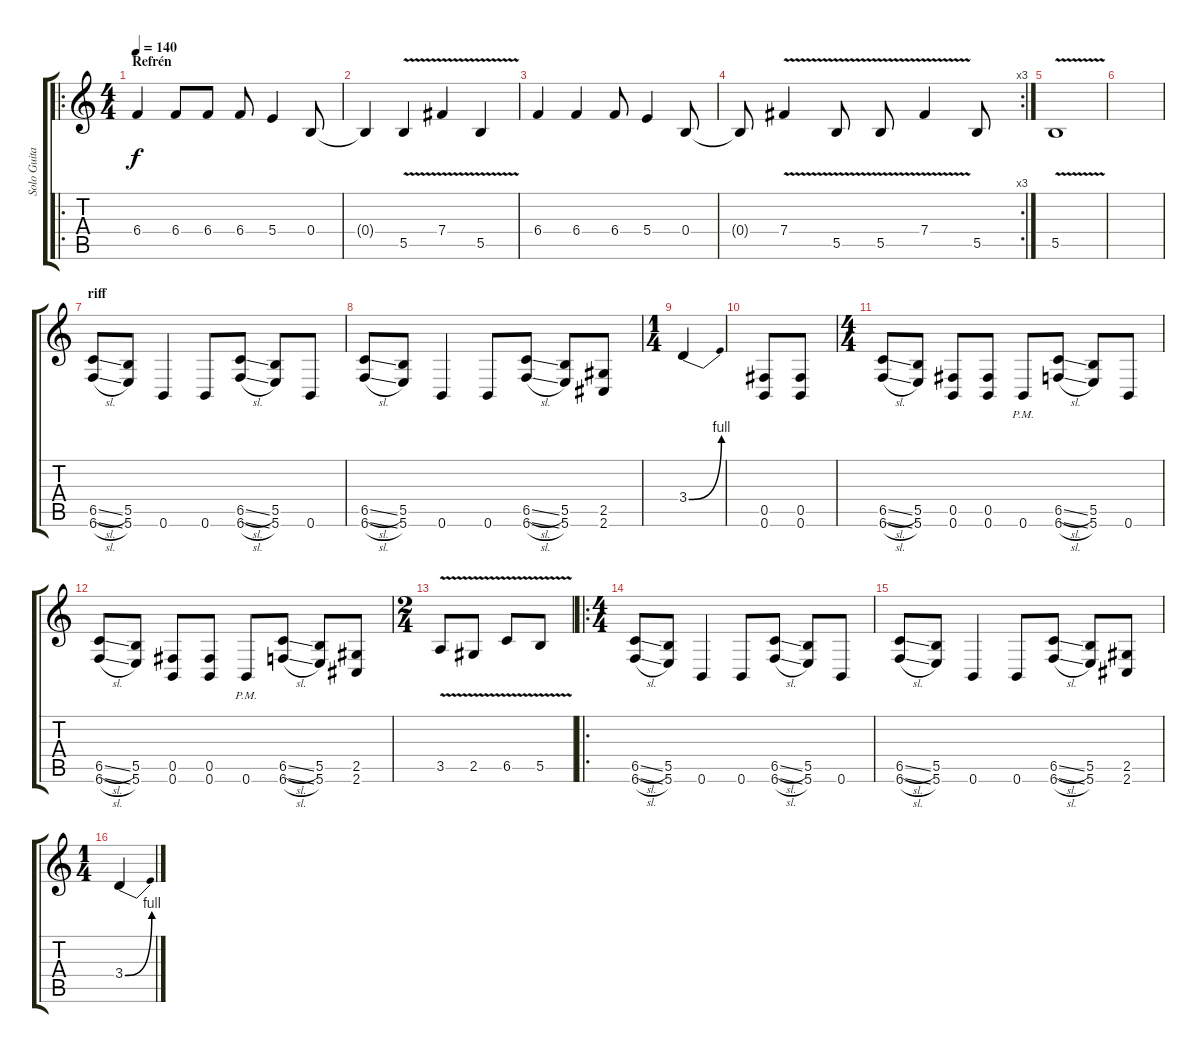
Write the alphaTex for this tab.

\track ("Solo Guitar" "Solo Guita") {instrument overdrivenguitar}
\staff {score tabs}
\tuning (Db4 Ab3 E3 B2 Gb2 B1) {hide}
\ro
\ts (4 4)
\section ("" "Refrén")
\tempo 140
\clef g2
\ks c
6.4.4{dy f} 6.4.8 6.4.8 6.4.8 5.4.4 0.4.8 |
0.4{t}.4 5.5{v}.4 7.4{v}.4 5.5{v}.4 |
6.4.4 6.4.4 6.4.8 5.4.4 0.4.8 |
\rc 3
0.4{t}.8 7.4{v}.4 5.5{v}.8 5.5{v}.8 7.4{v}.4 5.5.8 |
\section ("" "")
5.5{v}.1 |
\section ("" "")
|
\section ("" "riff")
(6.5{sl} 6.6{sl}).8 (5.5 5.6).8 0.6.4 0.6.8 (6.5{sl} 6.6{sl}).8 (5.5 5.6).8 0.6.8 |
(6.5{sl} 6.6{sl}).8 (5.5 5.6).8 0.6.4 0.6.8 (6.5{sl} 6.6{sl}).8 (5.5 5.6).8 (2.5 2.6).8 |
\ts (1 4)
3.4{be (bend 0 0 60 4)}.4 |
(0.5 0.6).8 (0.5 0.6).8 |
\ts (4 4)
(6.5{sl} 6.6{sl}).8 (5.5 5.6).8 (0.5 0.6).8 (0.5 0.6).8 0.6{pm}.8 (6.5{sl} 6.6{sl}).8 (5.5 5.6).8 0.6.8 |
(6.5{sl} 6.6{sl}).8 (5.5 5.6).8 (0.5 0.6).8 (0.5 0.6).8 0.6{pm}.8 (6.5{sl} 6.6{sl}).8 (5.5 5.6).8 (2.5 2.6).8 |
\ts (2 4)
3.5{v}.8 2.5{v}.8 6.5{v}.8 5.5{v}.8 |
\ro
\ts (4 4)
(6.5{sl} 6.6{sl}).8 (5.5 5.6).8 0.6.4 0.6.8 (6.5{sl} 6.6{sl}).8 (5.5 5.6).8 0.6.8 |
(6.5{sl} 6.6{sl}).8 (5.5 5.6).8 0.6.4 0.6.8 (6.5{sl} 6.6{sl}).8 (5.5 5.6).8 (2.5 2.6).8 |
\ts (1 4)
3.4{be (bend 0 0 60 4)}.4
